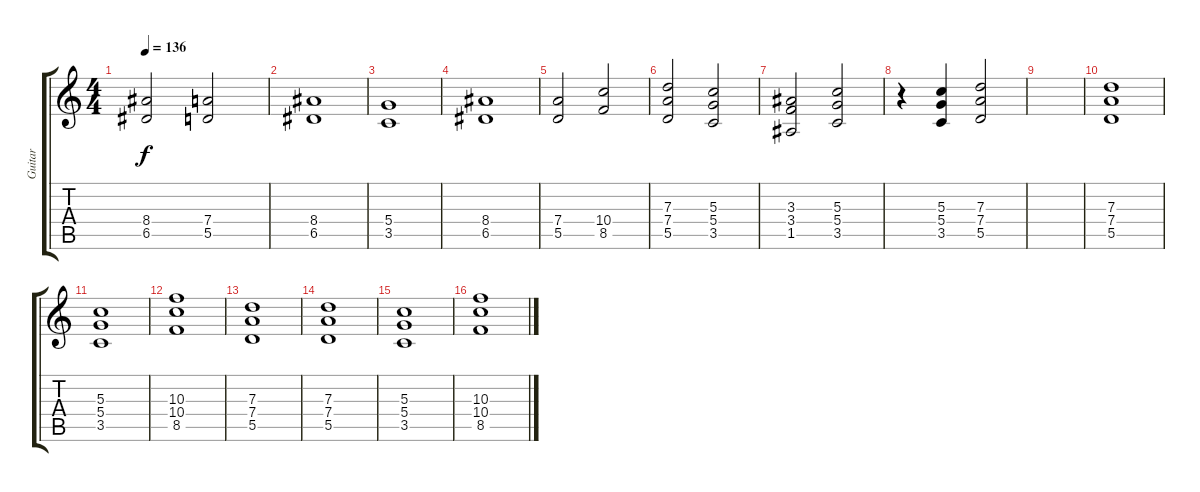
\track ("Guitar" "Guitar") {instrument distortionguitar}
\staff {score tabs}
\tuning (E4 B3 G3 D3 A2 E2) {hide}
\ts (4 4)
\tempo 136
\clef g2
\ks c
(8.4 6.5).2{dy f} (7.4 5.5).2 |
(8.4 6.5).1 |
(5.4 3.5).1 |
(8.4 6.5).1 |
(7.4 5.5).2 (10.4 8.5).2 |
(7.3 7.4 5.5).2 (5.3 5.4 3.5).2 |
(3.3 3.4 1.5).2 (5.3 5.4 3.5).2 |
r.4 (5.3 5.4 3.5).4 (7.3 7.4 5.5).2 |
|
(7.3 7.4 5.5).1 |
(5.3 5.4 3.5).1 |
(10.3 10.4 8.5).1 |
(7.3 7.4 5.5).1 |
(7.3 7.4 5.5).1 |
(5.3 5.4 3.5).1 |
(10.3 10.4 8.5).1
